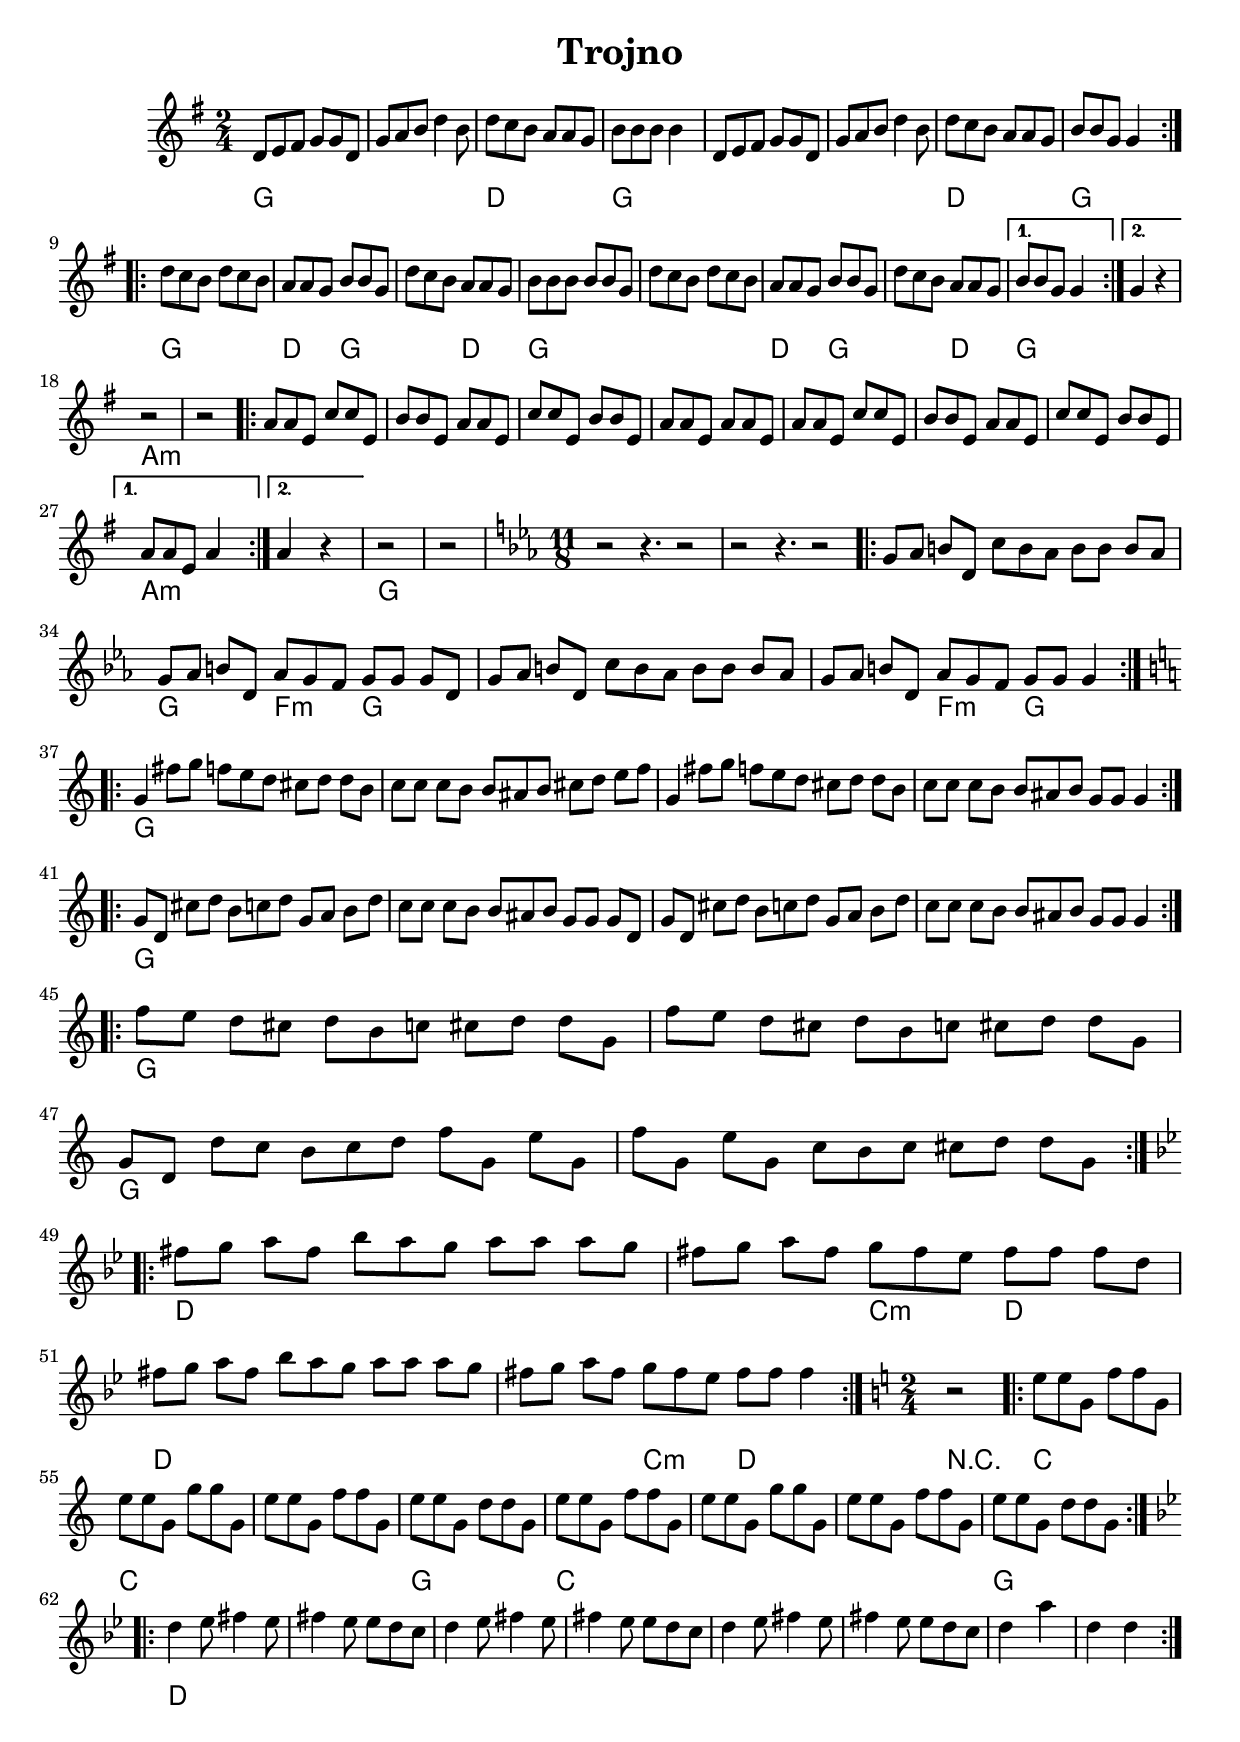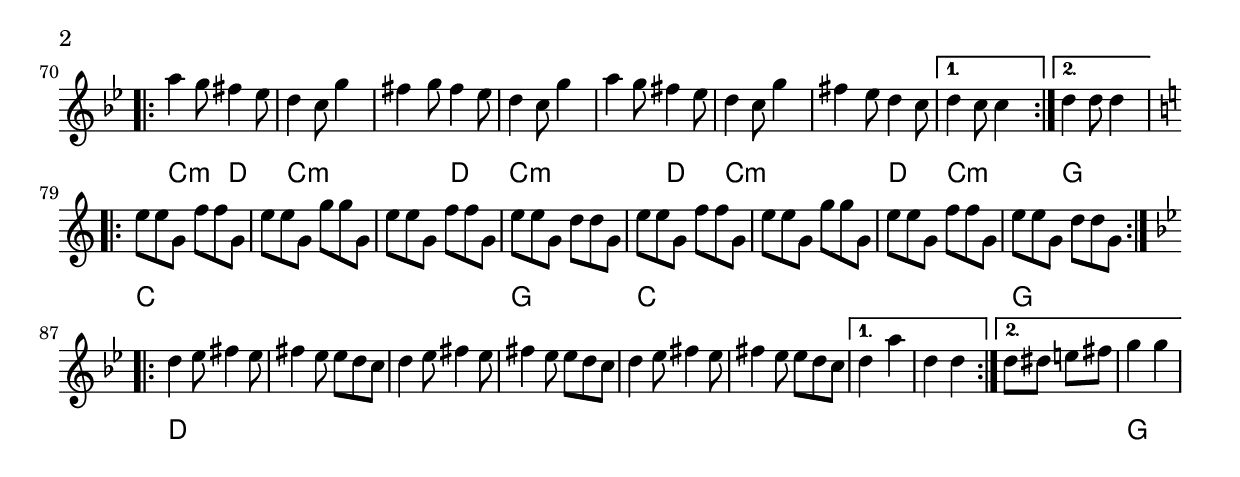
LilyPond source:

\version "2.16.2"
\include "deutsch.ly"

tupletSettings = {
  \set tupletSpannerDuration = #(ly:make-moment 1 4)
  \override TupletNumber #'transparent = ##t
  \override TupletBracket #'bracket-visibility = ##f
}

trojnoMelodyI = \relative c' {
  \times 2/3 {
    d8 e fis  g g d |
    g8 a h  d4 h8 |
    d8 c h  a a g |
    h8 h h  h4 s8 |

    d,8 e fis  g g d |
    g8 a h  d4 h8 |
    d8 c h  a a g |
    h8 h g  g4 s8 |
  }
}
trojnoChordsI = \chordmode {
  g2 |
  g2 |
  d2 |
  g2 |

  g2 |
  g2 |
  d2 |
  g2 |
}

trojnoMelodyII = \relative c'' {
  \times 2/3 {
    d8 c h  d c h |
    a8 a g  h h g |
    d'8 c h a a g |
    h8 h h  h h g |

    d'8 c h  d c h |
    a8 a g  h h g |
    d'8 c h a a g |
  }
}
trojnoMelodyIIVoltaI = \relative c'' {
  \times 2/3 { h8 h g  g4 s8 | }
}
trojnoMelodyIIVoltaII = \relative c'' {
  g4 r |
}
trojnoChordsII = \chordmode {
  g2 |
  d4 g |
  g4 d |
  g2 |

  g2 |
  d4 g |
  g4 d |
}
trojnoChordsIIVoltaI = \chordmode {
  g2 |
}
trojnoChordsIIVoltaII = \chordmode {
  g2 |
}

trojnoMelodyIIi = \relative c'' {
  r2 | r2 |
}
trojnoChordsIIi = \chordmode {
  a2:m | a2:m |
}
trojnoMelodyIII = \relative c'' {
  \times 2/3 {
    a8 a e  c' c e, |
    h'8 h e,  a a e |
    c'8 c e, h' h e, |
    a8 a e  a a e |

    a8 a e  c' c e, |
    h'8 h e,  a a e |
    c'8 c e, h' h e, |
  }
}
trojnoMelodyIIIVoltaI = \relative c'' {
  \times 2/3 {
    a8 a e a4 s8 |
  }
}
trojnoMelodyIIIVoltaII = \relative c'' {
  \times 2/3 {
    a4 s8 r4 s8 |
  }
}
trojnoChordsIII = \chordmode {
  a2:m |
  a2:m |
  a2:m |
  a2:m |

  a2:m |
  a2:m |
  a2:m |
}
trojnoChordsIIIVoltaI = \chordmode {
  a2:m |
}
trojnoChordsIIIVoltaII = \chordmode {
  a2:m |
}
trojnoMelodyIIIi = \relative c'' {
  r2 | r2 |
}
trojnoChordsIIIi = \chordmode {
  g2 | g2 |
}
%%%%%%%%%%%%%%%%%%%%%%%%%%%%%%%%%%%%%%%%%%%%%%%%%%%%%%%%%%%%%%%%%%%%%%%%%%%%%%%%%%%%%%%%%%%%%%%%%%%%%%%%%%%%
trojnoMelodyIV = \relative c'' {
  g8 as h d,  c' h as  h h h as |
  g8 as h d,  as' g f  g g g d |

  g8 as h d,  c' h as  h h h as |
  g8 as h d,  as' g f  g g g4 |
}
trojnoChordsIV = \chordmode {
  g2 s4. s2 |
  g2 f4.:m g2 |

  g2 s4. s2 |
  g2 f4.:m g2 |
}

trojnoMelodyV = \relative c'' {
  h8 c d h  h c as  h h h as |
  g8 as h d,  as' g f  g g g d |
}
trojnoChordsV = \chordmode {
  g2 s4. s2 |
  g2 f4.:m g2 |
}

trojnoMelodyVI = \relative c'' {
  g4  fis'8 g  f e d  cis d d h |
  c8 c c h  h ais h  cis d e f |

  g,4  fis'8 g  f e d  cis d d h |
  c8 c c h  h ais h  g g g4 |
}
trojnoChordsVI = \chordmode {
  g2 s4. s2 |
  g2 s4. s2 |

  g2 s4. s2 |
  g2 s4. s2 |
}

trojnoMelodyVII = \relative c'' {
  g8 d cis' d  h c d  g, a h d |
  c8 c c h  h ais h  g g g d |

  g8 d cis' d  h c d  g, a h d |
  c8 c c h  h ais h  g g g4 |
}
trojnoChordsVII = \chordmode {
  g2 s4. s2 |
  g2 s4. s2 |

  g2 s4. s2 |
  g2 s4. s2 |
}

trojnoMelodyVIII = \relative c'' {
  f8 e d cis  d h c  cis d d g, |
  f'8 e d cis  d h c  cis d d g, |

  g8 d d' c  h c d  f g, e' g, |
  f'8 g, e' g,  c h c  cis d d g, |
}
trojnoChordsVIII = \chordmode {
  g2 s4. s2 |
  g2 s4. s2 |

  g2 s4. s2 |
  g2 s4. s2 |
}

trojnoMelodyIX = \relative c'' {
  fis8 g a fis  b a g  a a a g |
  fis8 g a fis  g fis es  fis fis fis d |

  fis8 g a fis  b a g  a a a g |
  fis8 g a fis  g fis es  fis fis fis4 |
}
trojnoChordsIX = \chordmode {
  d2 s4. s2 |
  d2 c4.:m d2 |

  d2 s4. s2 |
  d2 c4.:m d2 |
}

trojnoMelodyX = \relative c'' {
  fis8 g a fis  fis g es  fis fis fis es |
  d8 es fis d  es d c  d d d a |

  fis'8 g a fis  fis g es  fis fis fis es |
  d8 es fis d  es d c  d d d4 |
}
trojnoChordsX = \chordmode {
  d2 s4. s2 |
  d2 c4.:m d2 |

  d2 s4. s2 |
  d2 c4.:m d2 |
}
%%%%%%%%%%%%%%%%%%%%%%%%%%%%%%%%%%%%%%%%%%%%%%%%%%%%%%%%%%%%%%%%%%%%%%%%%%%%%%%%%%%%%%%%%%%%%%%%%%%%%%%%%%%%
trojnoMelodyXI = \relative c'' {
  \times 2/3 {
    e8 e g,  f' f g, |
    e'8 e g,  g' g g, |

    e'8 e g,  f' f g, |
    e'8 e g,  d' d g, |

    e'8 e g,  f' f g, |
    e'8 e g,  g' g g, |

    e'8 e g,  f' f g, |
    e'8 e g,  d' d g, |
  }
}
trojnoChordsXI = \chordmode {
  c2 |
  c2 |
  c2 |
  g2 |

  c2 |
  c2 |
  c2 |
  g2 |
}

trojnoMelodyXII = \relative c'' {
  \times 2/3 {
    d4 es8  fis4 es8 |
    fis4 es8  es d c |

    d4 es8  fis4 es8 |
    fis4 es8  es d c |

    d4 es8  fis4 es8 |
    fis4 es8  es d c |
  }
  d4 a' |
  d,4 d |
}
trojnoChordsXII = \chordmode {
  d2 |
  d2 |
  d2 |
  d2 |

  d2 |
  d2 |
  d2 |
  d2 |
}
trojnoMelodyXIIi = \relative c'' {
  \times 2/3 {
    d4 es8  fis4 es8 |
    fis4 es8  es d c |

    d4 es8  fis4 es8 |
    fis4 es8  es d c |

    d4 es8  fis4 es8 |
    fis4 es8  es d c |
  }
}
trojnoMelodyXIIiVoltaI = \relative c'' {
  d4 a' |
  d,4 d |
}
trojnoMelodyXIIiVoltaII = \relative c'' {
  d8 dis e fis |
  g4 g |
}
trojnoChordsXIIi = \chordmode {
  d2 |
  d2 |
  d2 |
  d2 |

  d2 |
  d2 |
}
trojnoChordsXIIiVoltaI = \chordmode {
  d2 |
  d2 |
}
trojnoChordsXIIiVoltaII = \chordmode {
  d2 |
  g2 |
}

trojnoMelodyXIII = \relative c''' {
  \times 2/3 {
    a4 g8  fis4 es8 |
    d4 c8  g'4 s8 |
    fis4 g8 fis4 es8 |
    d4 c8  g'4 s8

    a4 g8  fis4 es8 |
    d4 c8  g'4 s8 |
    fis4 es8  d4 c8 |
  }
}
trojnoMelodyXIIIVoltaI = \relative c'' {
  \times 2/3 {
    d4 c8 c4 s8 |
  }
}
trojnoMelodyXIIIVoltaII = \relative c'' {
  \times 2/3 {
    d4 d8 d4 s8 |
  }
}
trojnoChordsXIII = \chordmode {
  c4:m d |
  c2:m |
  c4:m d |
  c2:m |

  c4:m d |
  c2:m |
  c4:m d |
}
trojnoChordsXIIIVoltaI = \chordmode {
  c2:m |
}
trojnoChordsXIIIVoltaII = \chordmode {
  g2 |
}
%%%%%%%%%%%%%%%%%%%%%%%%%%%%%%%%%%%%%%%%%%%%%%%%%%%%%%%%%%%%%%%%%%%%%%%%%%%%%%%%%%%%%%%%%%%%%%%%%%%%%%%%%%%%
trojnoMelody = {
  \tupletSettings

  \key g \major
  \time 2/4
  \repeat volta 2 { \trojnoMelodyI }
  \break
  \repeat volta 2 {
    \trojnoMelodyII
  } \alternative {
    { \trojnoMelodyIIVoltaI } { \trojnoMelodyIIVoltaII }
  }
  \break
  \trojnoMelodyIIi
  \repeat volta 2 {
    \trojnoMelodyIII
  } \alternative {
    { \trojnoMelodyIIIVoltaI } { \trojnoMelodyIIIVoltaII }
  }
  \trojnoMelodyIIIi

  \key c \minor
  \time 11/8
  \set Timing.beatStructure = #'(2 2 3 2 2)
  r2 r4. r2 |
  r2 r4. r2 |
  \repeat volta 2 { \trojnoMelodyIV }
  \break
  %\repeat volta 2 { \trojnoMelodyV }
  \key c \major
  \repeat volta 2 { \trojnoMelodyVI }
  \break
  \repeat volta 2 { \trojnoMelodyVII }
  \break
  \repeat volta 2 { \trojnoMelodyVIII }
  \break
  \key g \minor
  \repeat volta 2 { \trojnoMelodyIX }
  %\repeat volta 2 { \trojnoMelodyX }

  \key c \major
  \time 2/4
  r2 |
  \repeat volta 2 { \trojnoMelodyXI }
  \break
  \key g \minor
  \repeat volta 2 { \trojnoMelodyXII }
  \break
  \repeat volta 2 {
    \trojnoMelodyXIII
  } \alternative {
    { \trojnoMelodyXIIIVoltaI }
    { \trojnoMelodyXIIIVoltaII }
  }
  \break
  \key c \major
  \repeat volta 2 { \trojnoMelodyXI }
  \break
  \key g \minor
  \repeat volta 2 {
    \trojnoMelodyXIIi
  } \alternative {
    { \trojnoMelodyXIIiVoltaI }
    { \trojnoMelodyXIIiVoltaII }
  }
}

trojnoChords = {
  \set chordChanges = ##t

  \trojnoChordsI
  \trojnoChordsII \trojnoChordsIIVoltaI \trojnoChordsIIVoltaI
  \trojnoChordsIIi
  \trojnoChordsIII \trojnoChordsIIIVoltaI \trojnoChordsIIIVoltaII
  \trojnoChordsIIIi

  s2 s4. s2 |
  s2 s4. s2 |
  \trojnoChordsIV
  %\trojnoChordsV
  \trojnoChordsVI
  \trojnoChordsVII
  \trojnoChordsVIII
  \trojnoChordsIX
  %\trojnoChordsX

  r2 |
  \trojnoChordsXI
  \trojnoChordsXII
  \trojnoChordsXIII \trojnoChordsXIIIVoltaI \trojnoChordsXIIIVoltaII
  \trojnoChordsXI
  \trojnoChordsXIIi \trojnoChordsXIIiVoltaI \trojnoChordsXIIiVoltaII


}

\header { title = "Trojno" }
\score {
  <<
    \new Staff \trojnoMelody
    \new ChordNames \trojnoChords
  >>
}

